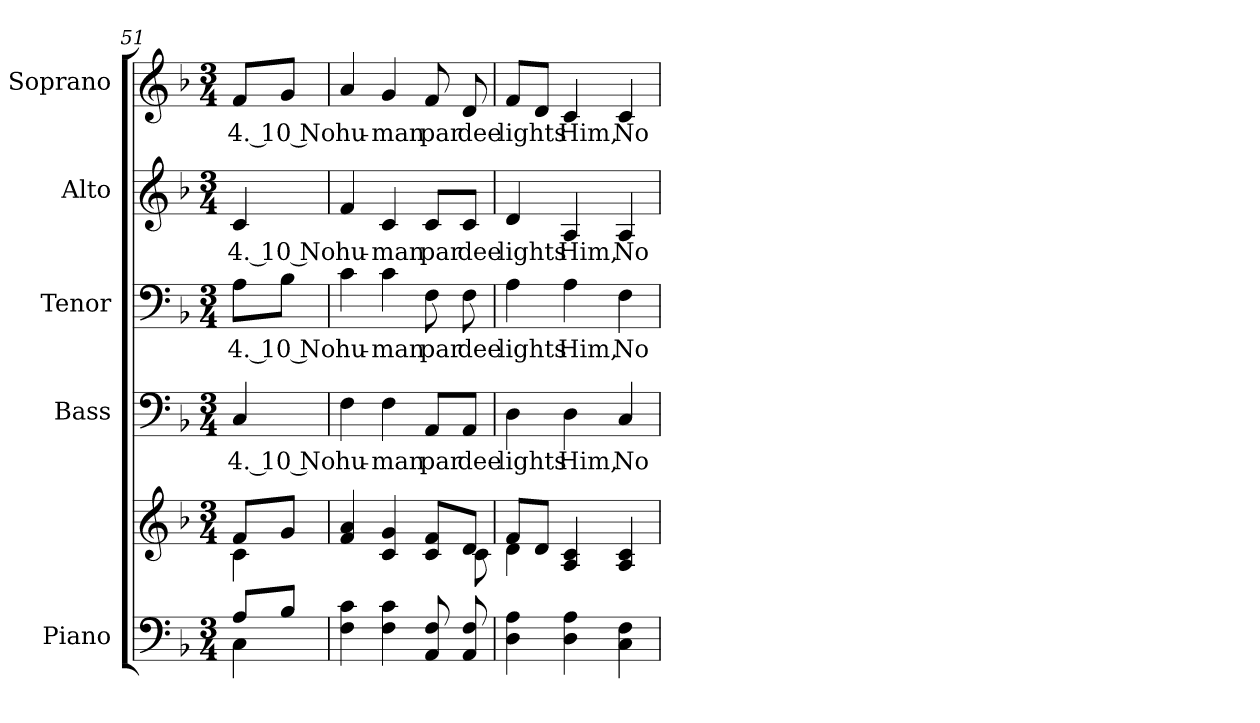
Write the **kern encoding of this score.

**kern	**kern	**kern	**text	**kern	**text	**kern	**text	**kern	**text
*part5	*part5	*part4	*part4	*part3	*part3	*part2	*part2	*part1	*part1
*staff6	*staff5	*staff4	*staff4	*staff3	*staff3	*staff2	*staff2	*staff1	*staff1
*I"Piano	*	*I"Bass	*	*I"Tenor	*	*I"Alto	*	*I"Soprano	*
*I'Pno.	*	*I'B.	*	*I'T.	*	*I'A.	*	*I'S.	*
!!LO:PB:g=z
*clefF4	*clefG2	*clefF4	*	*clefF4	*	*clefG2	*	*clefG2	*
*k[b-]	*k[b-]	*k[b-]	*	*k[b-]	*	*k[b-]	*	*k[b-]	*
*F:	*F:	*F:	*	*F:	*	*F:	*	*F:	*
*M3/4	*M3/4	*M3/4	*	*M3/4	*	*M3/4	*	*M3/4	*
=51	=51	=51	=51	=51	=51	=51	=51	=51	=51
*^	*^	*	*	*	*	*	*	*	*
!	!	!	!	!	!LO:LY:b:color=#000000	!	!	!	!	!	!
!	!	!	!	!	!	!	!LO:LY:b:color=#000000	!	!	!	!
!	!	!	!	!	!	!	!	!	!LO:LY:b:color=#000000	!	!
!	!	!	!	!	!	!	!	!	!	!	!LO:LY:b:color=#000000
8Ai/L	4Ci\	8fi/L	4ci\	4Ci/	4. 10 No	8Ai\L	4. 10 No	4ci/	4. 10 No	8fi/L	4. 10 No
8B-i/J	.	8gi/J	.	.	.	8B-i\J	.	.	.	8gi/J	.
*v	*v	*	*	*	*	*	*	*	*	*	*
=52	=52	=52	=52	=52	=52	=52	=52	=52	=52	=52
!	!	!	!	!LO:LY:b:color=#000000	!	!	!	!	!	!
!	!	!	!	!	!	!LO:LY:b:color=#000000	!	!	!	!
!	!	!	!	!	!	!	!	!LO:LY:b:color=#000000	!	!
!	!	!	!	!	!	!	!	!	!	!LO:LY:b:color=#000000
4Fi\ 4ci	4fi/ 4ai	2ryy	4Fi\	hu-	4ci\	hu-	4fi/	hu-	4ai/	hu-
!	!	!	!	!LO:LY:b:color=#000000	!	!	!	!	!	!
!	!	!	!	!	!	!LO:LY:b:color=#000000	!	!	!	!
!	!	!	!	!	!	!	!	!LO:LY:b:color=#000000	!	!
!	!	!	!	!	!	!	!	!	!	!LO:LY:b:color=#000000
4Fi\ 4ci	4ci/ 4gi	.	4Fi\	-man	4ci\	-man	4ci/	-man	4gi/	-man
!	!	!	!	!LO:LY:b:color=#000000	!	!	!	!	!	!
!	!	!	!	!	!	!LO:LY:b:color=#000000	!	!	!	!
!	!	!	!	!	!	!	!	!LO:LY:b:color=#000000	!	!
!	!	!	!	!	!	!	!	!	!	!LO:LY:b:color=#000000
8AAi/ 8Fi	8ci/ 8fiL	8ryy	8AAi/L	par	8Fi\	par	8ci/L	par	8fi/	par
!	!	!	!	!LO:LY:b:color=#000000	!	!	!	!	!	!
!	!	!	!	!	!	!LO:LY:b:color=#000000	!	!	!	!
!	!	!	!	!	!	!	!	!LO:LY:b:color=#000000	!	!
!	!	!	!	!	!	!	!	!	!	!LO:LY:b:color=#000000
8AAi/ 8Fi	8di/J	8ci\	8AAi/J	dee	8Fi\	dee	8ci/J	dee	8di/	dee
!!LO:PB:g=z
=53	=53	=53	=53	=53	=53	=53	=53	=53	=53	=53
!	!	!	!	!LO:LY:b:color=#000000	!	!	!	!	!	!
!	!	!	!	!	!	!LO:LY:b:color=#000000	!	!	!	!
!	!	!	!	!	!	!	!	!LO:LY:b:color=#000000	!	!
!	!	!	!	!	!	!	!	!	!	!LO:LY:b:color=#000000
4Di\ 4Ai	8fi/L	4di\	4Di\	lights	4Ai\	lights	4di/	lights	8fi/L	lights
.	8di/J	.	.	.	.	.	.	.	8di/J	.
!	!	!	!	!LO:LY:b:color=#000000	!	!	!	!	!	!
!	!	!	!	!	!	!LO:LY:b:color=#000000	!	!	!	!
!	!	!	!	!	!	!	!	!LO:LY:b:color=#000000	!	!
!	!	!	!	!	!	!	!	!	!	!LO:LY:b:color=#000000
4Di\ 4Ai	4Ai/ 4ci	4ryy	4Di\	Him,	4Ai\	Him,	4Ai/	Him,	4ci/	Him,
!	!	!	!	!LO:LY:b:color=#000000	!	!	!	!	!	!
!	!	!	!	!	!	!LO:LY:b:color=#000000	!	!	!	!
!	!	!	!	!	!	!	!	!LO:LY:b:color=#000000	!	!
!	!	!	!	!	!	!	!	!	!	!LO:LY:b:color=#000000
4Ci\ 4Fi	4Ai/ 4ci	4ryy	4Ci/	No	4Fi\	No	4Ai/	No	4ci/	No
*	*v	*v	*	*	*	*	*	*	*	*
=	=	=	=	=	=	=	=	=	=
*-	*-	*-	*-	*-	*-	*-	*-	*-	*-
